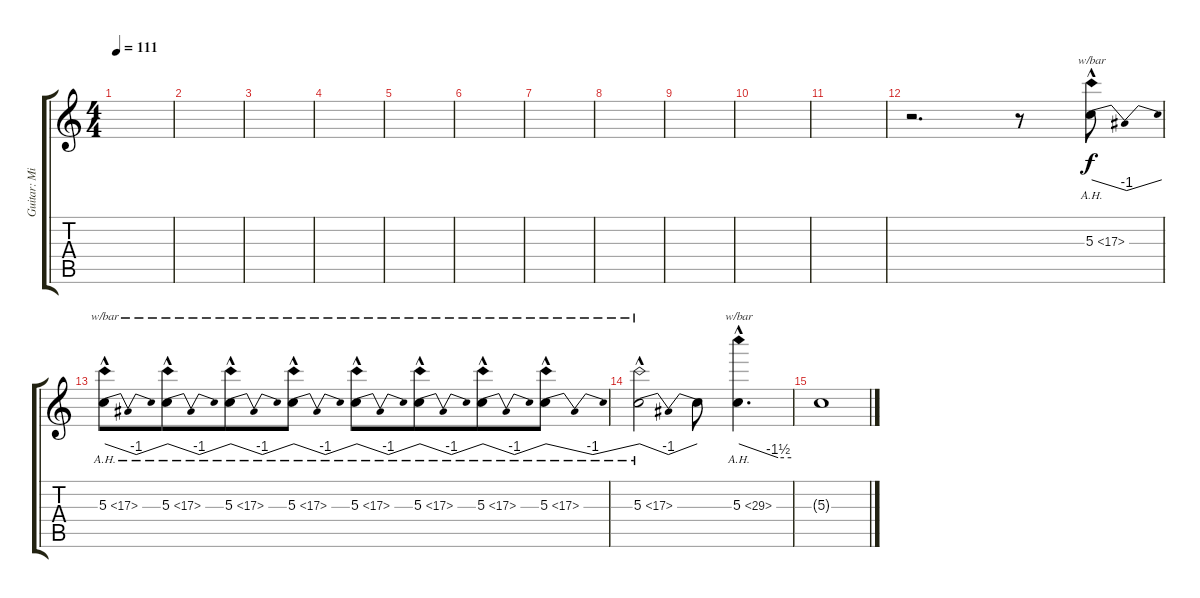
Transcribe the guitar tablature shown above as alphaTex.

\track ("Guitar: Michael" "Guitar: Mi") {instrument overdrivenguitar}
\staff {score tabs}
\tuning (E4 B3 G3 D3 A2 E2) {hide}
\ts (4 4)
\tempo 111
\clef g2
\ks c
|
|
|
|
|
|
|
|
|
|
|
r.2{d} r.8 5.3{ah 12 hac}.8{tbe (dip default 0 0 30 -4 60 0)} |
5.3{ah 12 hac}.8{tbe (dip default 0 0 30 -4 60 0)} 5.3{ah 12 hac}.8{tbe (dip default 0 0 30 -4 60 0) beam merge} 5.3{ah 12 hac}.8{tbe (dip default 0 0 30 -4 60 0)} 5.3{ah 12 hac}.8{tbe (dip default 0 0 30 -4 60 0)} 5.3{ah 12 hac}.8{tbe (dip default 0 0 30 -4 60 0)} 5.3{ah 12 hac}.8{tbe (dip default 0 0 30 -4 60 0) beam merge} 5.3{ah 12 hac}.8{tbe (dip default 0 0 30 -4 60 0)} 5.3{ah 12 hac}.8{tbe (dip default 0 0 30 -4 60 0)} |
5.3{ah 12 hac}.2{tbe (dip default 0 0 30 -4 60 0)} 5.3{t}.8 5.3{ah 24 hac}.4{d tbe (custom default 0 0 45 -6 60 -6)} |
5.3{t}.1
